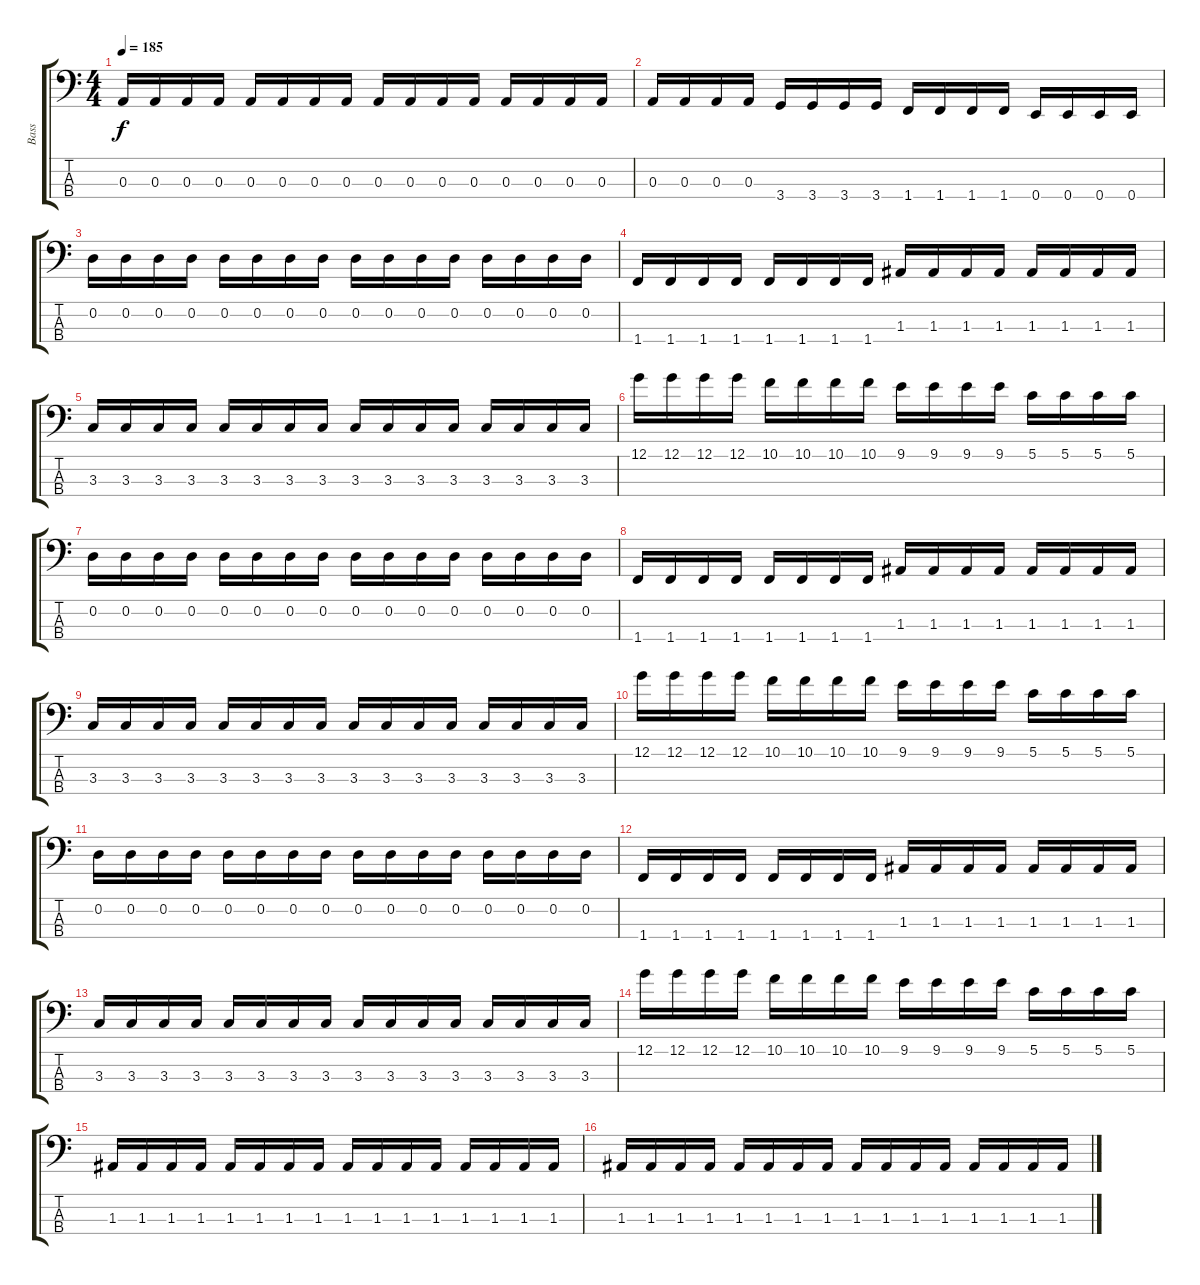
\track ("Bass" "Bass") {instrument electricbasspick}
\staff {score tabs}
\tuning (G2 D2 A1 E1) {hide}
\ts (4 4)
\tempo 185
\clef f4
\ks c
0.3.16{dy f} 0.3.16 0.3.16 0.3.16 0.3.16 0.3.16 0.3.16 0.3.16 0.3.16 0.3.16 0.3.16 0.3.16 0.3.16 0.3.16 0.3.16 0.3.16 |
0.3.16 0.3.16 0.3.16 0.3.16 3.4.16 3.4.16 3.4.16 3.4.16 1.4.16 1.4.16 1.4.16 1.4.16 0.4.16 0.4.16 0.4.16 0.4.16 |
0.2.16 0.2.16 0.2.16 0.2.16 0.2.16 0.2.16 0.2.16 0.2.16 0.2.16 0.2.16 0.2.16 0.2.16 0.2.16 0.2.16 0.2.16 0.2.16 |
1.4.16 1.4.16 1.4.16 1.4.16 1.4.16 1.4.16 1.4.16 1.4.16 1.3.16 1.3.16 1.3.16 1.3.16 1.3.16 1.3.16 1.3.16 1.3.16 |
3.3.16 3.3.16 3.3.16 3.3.16 3.3.16 3.3.16 3.3.16 3.3.16 3.3.16 3.3.16 3.3.16 3.3.16 3.3.16 3.3.16 3.3.16 3.3.16 |
12.1.16 12.1.16 12.1.16 12.1.16 10.1.16 10.1.16 10.1.16 10.1.16 9.1.16 9.1.16 9.1.16 9.1.16 5.1.16 5.1.16 5.1.16 5.1.16 |
0.2.16 0.2.16 0.2.16 0.2.16 0.2.16 0.2.16 0.2.16 0.2.16 0.2.16 0.2.16 0.2.16 0.2.16 0.2.16 0.2.16 0.2.16 0.2.16 |
1.4.16 1.4.16 1.4.16 1.4.16 1.4.16 1.4.16 1.4.16 1.4.16 1.3.16 1.3.16 1.3.16 1.3.16 1.3.16 1.3.16 1.3.16 1.3.16 |
3.3.16 3.3.16 3.3.16 3.3.16 3.3.16 3.3.16 3.3.16 3.3.16 3.3.16 3.3.16 3.3.16 3.3.16 3.3.16 3.3.16 3.3.16 3.3.16 |
12.1.16 12.1.16 12.1.16 12.1.16 10.1.16 10.1.16 10.1.16 10.1.16 9.1.16 9.1.16 9.1.16 9.1.16 5.1.16 5.1.16 5.1.16 5.1.16 |
0.2.16 0.2.16 0.2.16 0.2.16 0.2.16 0.2.16 0.2.16 0.2.16 0.2.16 0.2.16 0.2.16 0.2.16 0.2.16 0.2.16 0.2.16 0.2.16 |
1.4.16 1.4.16 1.4.16 1.4.16 1.4.16 1.4.16 1.4.16 1.4.16 1.3.16 1.3.16 1.3.16 1.3.16 1.3.16 1.3.16 1.3.16 1.3.16 |
3.3.16 3.3.16 3.3.16 3.3.16 3.3.16 3.3.16 3.3.16 3.3.16 3.3.16 3.3.16 3.3.16 3.3.16 3.3.16 3.3.16 3.3.16 3.3.16 |
12.1.16 12.1.16 12.1.16 12.1.16 10.1.16 10.1.16 10.1.16 10.1.16 9.1.16 9.1.16 9.1.16 9.1.16 5.1.16 5.1.16 5.1.16 5.1.16 |
1.3.16 1.3.16 1.3.16 1.3.16 1.3.16 1.3.16 1.3.16 1.3.16 1.3.16 1.3.16 1.3.16 1.3.16 1.3.16 1.3.16 1.3.16 1.3.16 |
1.3.16 1.3.16 1.3.16 1.3.16 1.3.16 1.3.16 1.3.16 1.3.16 1.3.16 1.3.16 1.3.16 1.3.16 1.3.16 1.3.16 1.3.16 1.3.16
